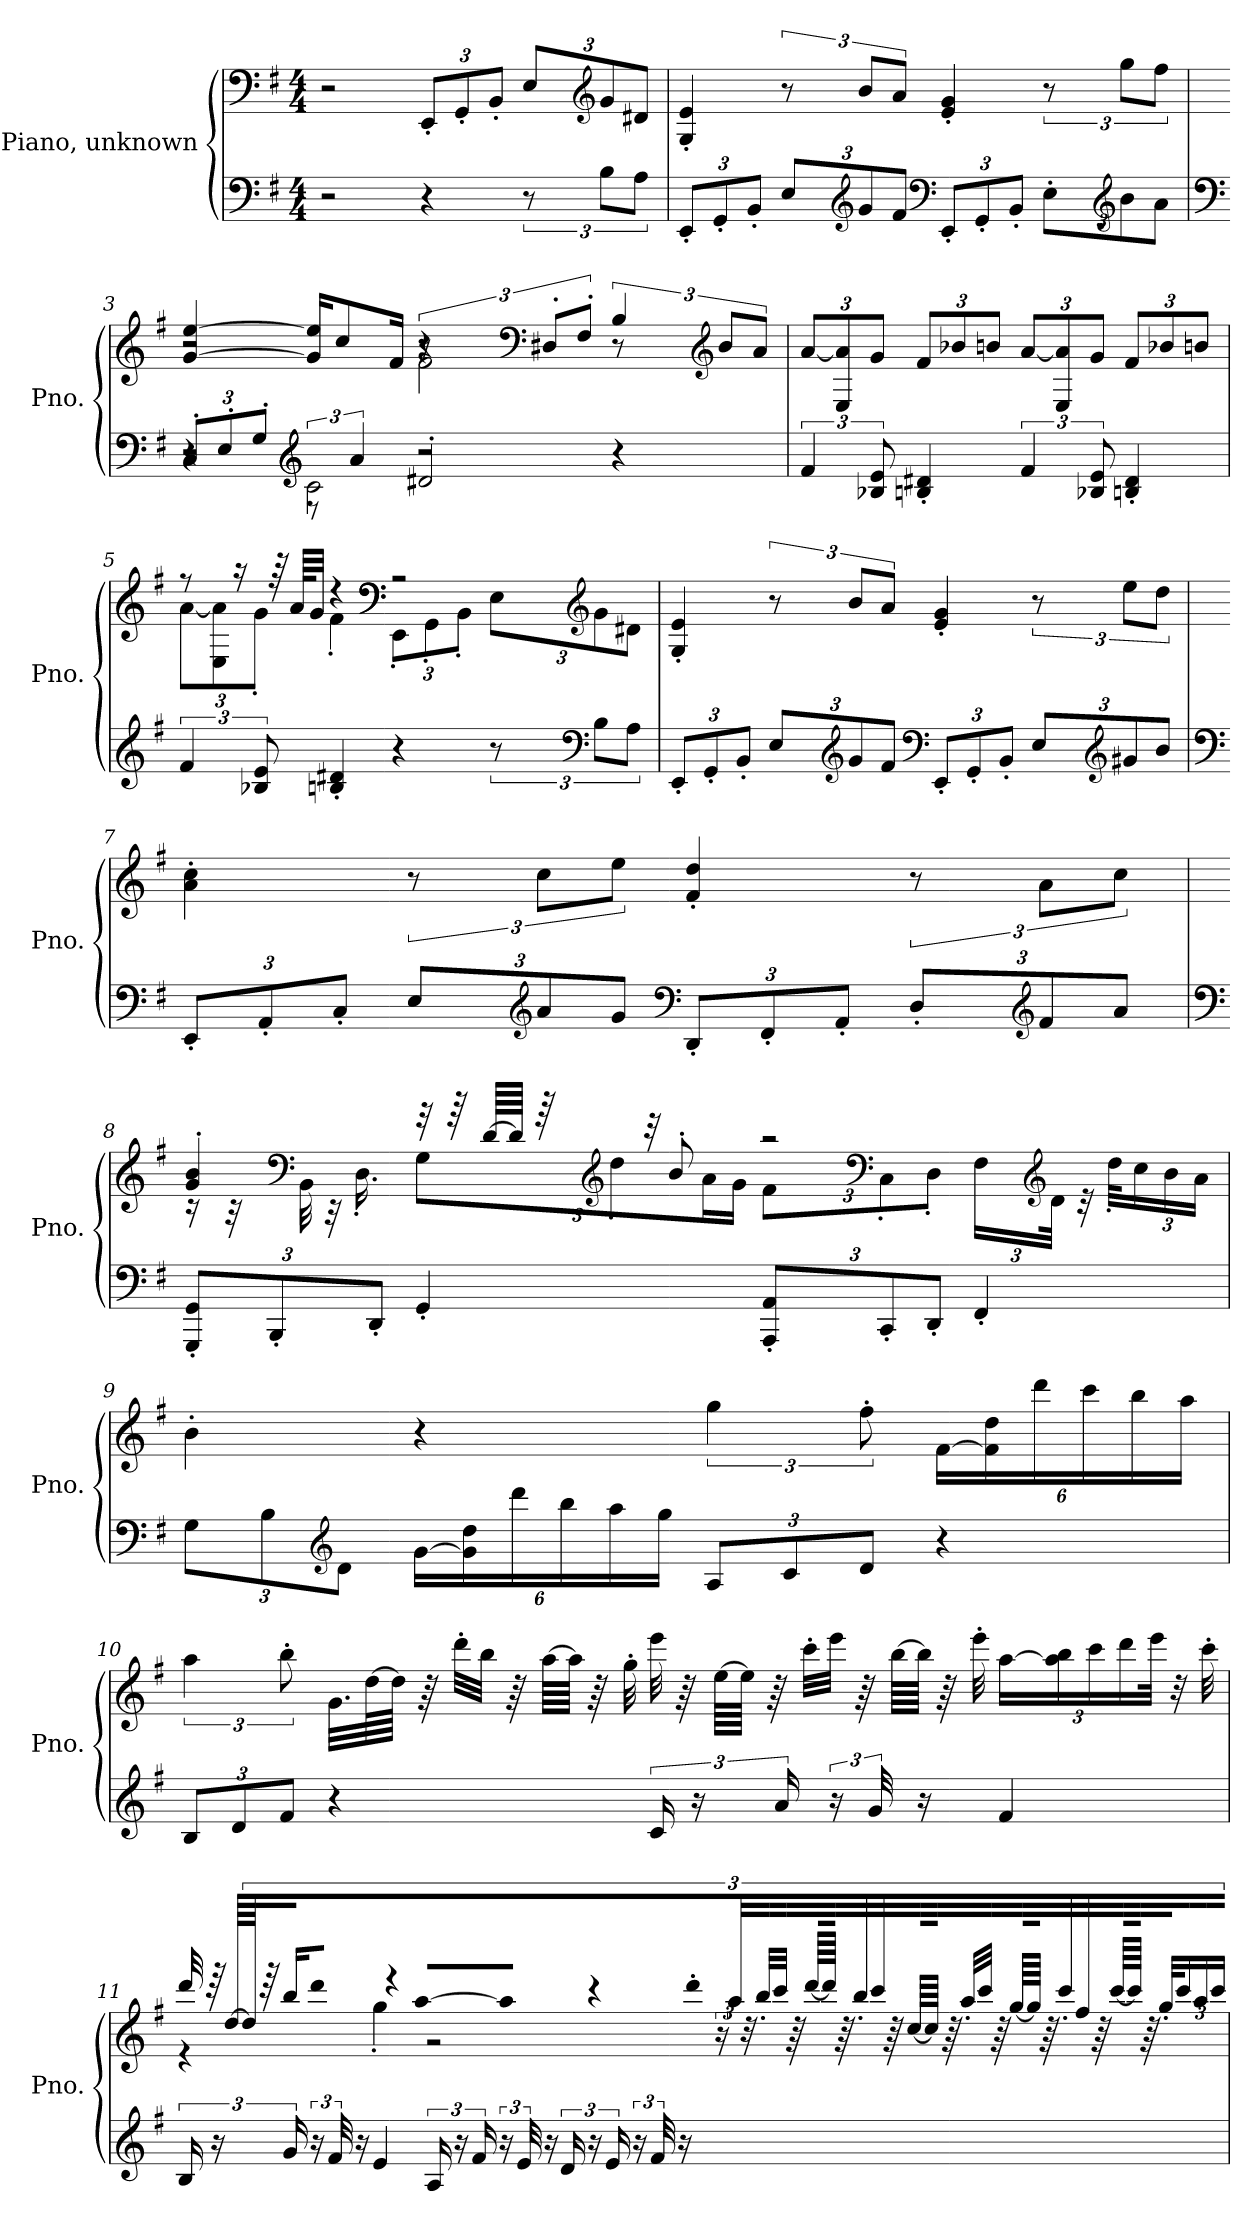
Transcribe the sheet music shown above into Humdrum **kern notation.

**kern	**kern
*part1	*part1
*staff2	*staff1
*I"Piano, unknown	*
*I'Pno.	*
*clefF4	*clefF4
*k[f#]	*k[f#]
*M4/4	*M4/4
*MM120	*MM120
=1	=1
2r	2r
*	*Xbrackettup
4r	12EE'/L
.	12GG'/
.	12BB'/J
12r	12E/L
*	*clefG2
12B\L	12g/
12A\J	12d#X/J
=2	=2
*Xbrackettup	*
12EE'/L	4G/' 4e/'
12GG'/	.
12BB'/J	.
*	*brackettup
12E/L	12r
*clefG2	*
12g/	12b/L
12f#/J	12a/J
*clefF4	*
12EE'/L	4e/' 4g/'
12GG'/	.
12BB'/J	.
12E'\L	12r
*clefG2	*
12b\	12gg\L
12a\J	12ff#\J
!!LO:LB:g=z
=3	=3
*clefF4	*
*^	*^
*	*^	*	*^
2r	4r	12C'/L	[4g/ [4ee/	2r	2r
.	.	12E'/	.	.	.
.	.	12G'/J	.	.	.
*clefG2	*	*	*	*	*
*	*	*brackettup	*	*	*
.	2c\	12r	16g/] 16ee/]KL	.	.
.	.	.	8cc/	.	.
.	.	6a/	.	.	.
.	.	.	16f#/Jk	.	.
2d#X'/	.	2r	4r	2f#\	12r
*	*	*	*clefF4	*	*
.	.	.	.	.	12D#X'/L
.	.	.	.	.	12F#'/J
.	4r	.	12r	.	4B/
*	*	*	*clefG2	*	*
.	.	.	12b/L	.	.
.	.	.	12a/J	.	.
*v	*v	*v	*	*	*
*	*v	*v	*v
=4	=4
*	*Xbrackettup
6f#/	[12a/L
.	12E/ 12a/]
12B-X/ 12e/	12g/J
4Bn/' 4d#X/'	12f#/L
.	12b-X/
.	12bn/J
6f#/	[12a/L
.	12E/ 12a/]
12B-X/ 12e/	12g/J
4Bn/' 4d#/'	12f#/L
.	12b-X/
.	12bn/J
!!LO:LB:g=z
=5	=5
*	*^
6f#/	8r	[12a\L
.	.	12E\ 12a\]
.	16r	.
12B-X/ 12e/	.	12g'\J
.	64r	.
.	64a/KLLL	.
.	32g/JJJ	.
4Bn/' 4d#X/'	4r	4f#'\
*	*clefF4	*
4r	2r	12EE'\L
.	.	12GG'\
.	.	12BB'\J
12r	.	12E\L
*clefF4	*clefG2	*
12B\L	.	12g\
12A\J	.	12d#X\J
*	*v	*v
=6	=6
*Xbrackettup	*
12EE'/L	4G/' 4e/'
12GG'/	.
12BB'/J	.
*	*brackettup
12E/L	12r
*clefG2	*
12g/	12b/L
12f#/J	12a/J
*clefF4	*
12EE'/L	4e/' 4g/'
12GG'/	.
12BB'/J	.
12E/L	12r
*clefG2	*
12g#X/	12ee\L
12b/J	12dd\J
!!LO:LB:g=z
=7	=7
*clefF4	*
12EE'/L	4a\' 4cc\'
12AA'/	.
12C'/J	.
12E/L	12r
*clefG2	*
12a/	12cc\L
12g/J	12ee\J
*clefF4	*
12DD'/L	4f#/' 4dd/'
12FF#'/	.
12AA'/J	.
12D'/L	12r
*clefG2	*
12f#/	12a\L
12a/J	12cc\J
!!LO:LB:g=z
=8	=8
*clefF4	*
*	*^
12GGG/' 12GG/'L	4g/' 4b/'	16r
.	.	32r
12BBB'/	.	.
*	*clefF4	*
.	.	32BB\
.	.	32r
.	.	16.D'\
12DD'/J	.	.
*	*	*Xbrackettup
4GG'/	32r	12G\L
.	64r	.
.	[64d/LLLL	.
.	64d/JJJJ]	.
.	64r	.
*	*clefG2	*
.	.	12dd'\
.	32r	.
.	8b'/	.
.	.	24a\L
.	.	24g\JJ
12AAA/' 12AA/'L	2r	12f#\L
*	*clefF4	*
12CC'/	.	12C'\
12DD'/J	.	12D'\J
4FF#'/	.	24F#\LL
*	*clefG2	*
.	.	48d\JJk
.	.	32r
.	.	32dd'\KLL
.	.	24cc\
.	.	24b\
.	.	24a\JJ
*	*v	*v
!!LO:LB:g=z
=9	=9
12G\L	4b'\
12B\	.
*clefG2	*
12d\J	.
[24g\LL	4r
24g\] 24dd\	.
24ddd\	.
24bb\	.
24aa\	.
24gg\JJ	.
*	*brackettup
12A/L	6gg\
12c/	.
12d/J	12ff#'\
*	*Xbrackettup
4r	[24f#\LL
.	24f#\] 24dd\
.	24ddd\
.	24ccc\
.	24bb\
.	24aa\JJ
!!LO:PB:g=z
=10	=10
*	*brackettup
12B/L	6aa\
12d/	.
12f#/J	12bb'\
4r	32.g\LLL
.	[64dd\L
.	64dd\JJJJ]
.	64r
.	32ddd'\LLL
.	32bb\JJJ
.	64r
.	[64aa\LLLL
.	64aa\JJJJ]
.	64r
.	32gg'\
*brackettup	*
24c/	32eee\
.	64r
24r	.
.	[64ee\LLLL
.	64ee\JJJJ]
.	64r
24a/	.
.	32ccc'\LLL
24r	32eee\JJJ
.	64r
48g/	.
.	[64bb\LLLL
16r	64bb\JJJJ]
.	64r
.	32eee'\
*	*Xbrackettup
4f#/	[24aa\LL
.	24aa\] 24bb\
.	24ccc\
.	24ddd\
.	48eee\JJk
.	32r
.	32ccc'\
!!LO:LB:g=z
=11	=11
*	*^
24B/	32ddd/	4r
.	64r	.
24r	.	.
.	[64dd/LLLL	.
*	*brackettup	*
.	96dd/JJJJ]	.
.	96r	.
24g/	24bb/LL	.
24r	32ddd/JJk	.
.	64r	.
48f#/	.	.
.	[64aa/LLLL	.
16r	64aa/JJJJ]	.
.	64r	.
.	32ddd'/	.
4e/	24r	4gg'\
.	48aa/	.
.	32r	.
.	32bb'/LLL	.
.	32ccc/JJJ	.
.	64r	.
.	[64ddd/LLLL	.
.	64ddd/JJJJ]	.
.	64r	.
.	32bb'/	.
24A/	32ccc/	2r
.	64r	.
24r	.	.
.	[64cc/LLLL	.
.	64cc/JJJJ]	.
.	64r	.
24f#/	.	.
.	32aa'/LLL	.
24r	32ccc/JJJ	.
.	64r	.
48e/	.	.
.	[64gg/LLLL	.
16r	64gg/JJJJ]	.
.	64r	.
.	32ccc'/	.
24d/	32ff#/	.
.	64r	.
24r	.	.
.	[64ccc/LLLL	.
.	64ccc/JJJJ]	.
.	64r	.
24e/	.	.
.	32gg'/KLL	.
*	*Xbrackettup	*
24r	24ccc/	.
48f#/	24aa/	.
16r	.	.
.	24ccc/JJ	.
*	*v	*v
=	=
*-	*-
